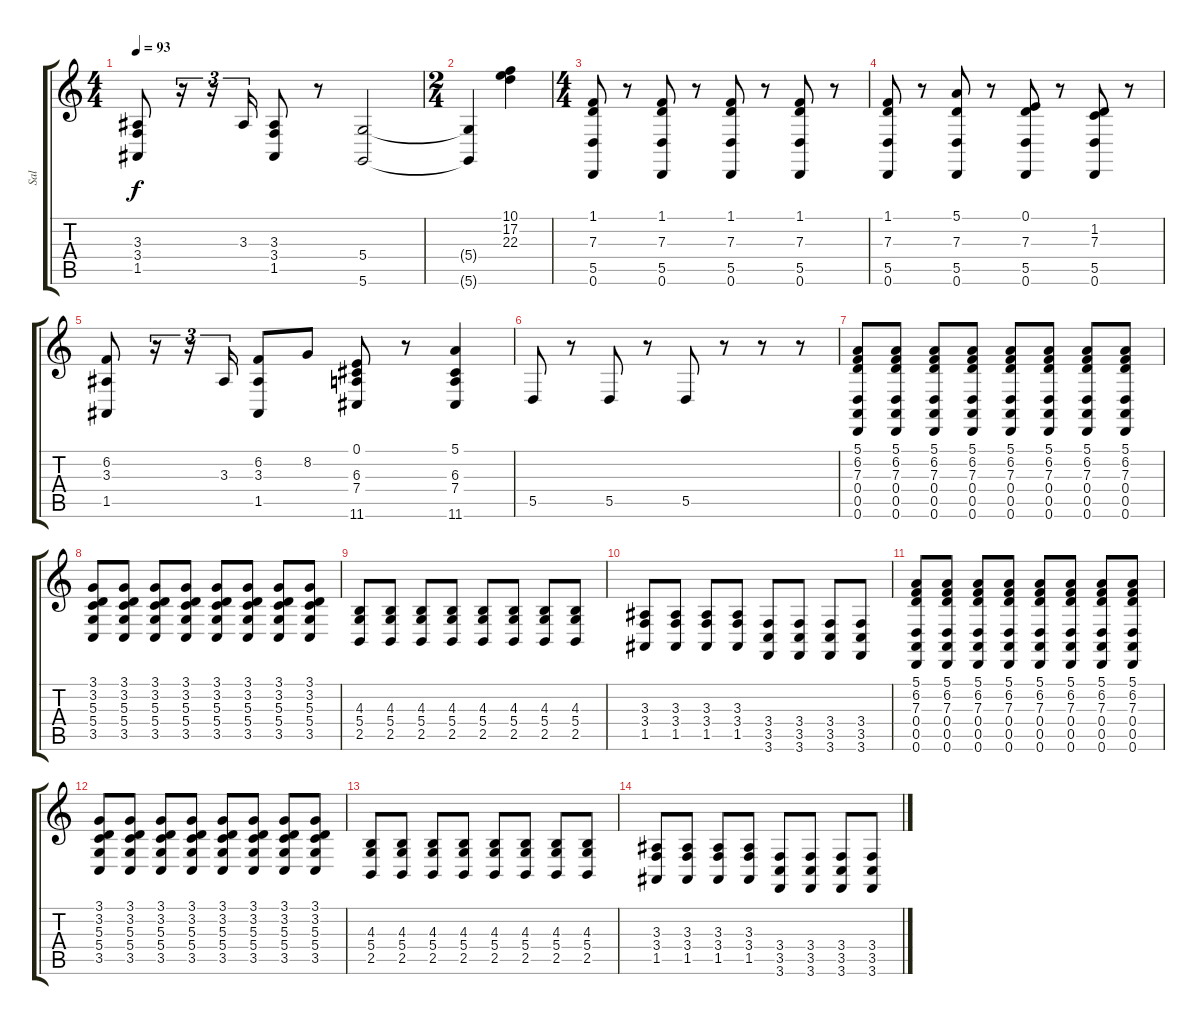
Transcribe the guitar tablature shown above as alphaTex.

\track ("Sal" "Sal") {instrument drawbarorgan}
\staff {score tabs}
\tuning (E4 B3 G3 D3 A2 D2) {hide}
\ts (4 4)
\tempo 93
\clef g2
\ks c
(3.3 3.4 1.5).8{dy f} r.16{tu (3 2)} r.16{tu (3 2)} 3.3.16{tu (3 2)} (3.3 3.4 1.5).8 r.8 (5.4 5.6).2 |
\ts (2 4)
(5.4{t} 5.6{t}).4 (10.1 17.2 22.3).4 |
\ts (4 4)
(1.1 7.3 5.5 0.6).8 r.8 (1.1 7.3 5.5 0.6).8 r.8 (1.1 7.3 5.5 0.6).8 r.8 (1.1 7.3 5.5 0.6).8 r.8 |
(1.1 7.3 5.5 0.6).8 r.8 (5.1 7.3 5.5 0.6).8 r.8 (0.1 7.3 5.5 0.6).8 r.8 (1.2 7.3 5.5 0.6).8 r.8 |
(6.2 3.3 1.5).8 r.16{tu (3 2)} r.16{tu (3 2)} 3.3.16{tu (3 2)} (6.2 3.3 1.5).8 8.2.8 (0.1 6.3 7.4 11.6).8 r.8 (5.1 6.3 7.4 11.6).4 |
5.5.8 r.8 5.5.8 r.8 5.5.8 r.8 r.8 r.8 |
(5.1 6.2 7.3 0.4 0.5 0.6).8{instrument distortionguitar} (5.1 6.2 7.3 0.4 0.5 0.6).8 (5.1 6.2 7.3 0.4 0.5 0.6).8 (5.1 6.2 7.3 0.4 0.5 0.6).8 (5.1 6.2 7.3 0.4 0.5 0.6).8 (5.1 6.2 7.3 0.4 0.5 0.6).8 (5.1 6.2 7.3 0.4 0.5 0.6).8 (5.1 6.2 7.3 0.4 0.5 0.6).8 |
(3.1 3.2 5.3 5.4 3.5).8 (3.1 3.2 5.3 5.4 3.5).8 (3.1 3.2 5.3 5.4 3.5).8 (3.1 3.2 5.3 5.4 3.5).8 (3.1 3.2 5.3 5.4 3.5).8 (3.1 3.2 5.3 5.4 3.5).8 (3.1 3.2 5.3 5.4 3.5).8 (3.1 3.2 5.3 5.4 3.5).8 |
(4.3 5.4 2.5).8 (4.3 5.4 2.5).8 (4.3 5.4 2.5).8 (4.3 5.4 2.5).8 (4.3 5.4 2.5).8 (4.3 5.4 2.5).8 (4.3 5.4 2.5).8 (4.3 5.4 2.5).8 |
(3.3 3.4 1.5).8 (3.3 3.4 1.5).8 (3.3 3.4 1.5).8 (3.3 3.4 1.5).8 (3.4 3.5 3.6).8 (3.4 3.5 3.6).8 (3.4 3.5 3.6).8 (3.4 3.5 3.6).8 |
(5.1 6.2 7.3 0.4 0.5 0.6).8 (5.1 6.2 7.3 0.4 0.5 0.6).8 (5.1 6.2 7.3 0.4 0.5 0.6).8 (5.1 6.2 7.3 0.4 0.5 0.6).8 (5.1 6.2 7.3 0.4 0.5 0.6).8 (5.1 6.2 7.3 0.4 0.5 0.6).8 (5.1 6.2 7.3 0.4 0.5 0.6).8 (5.1 6.2 7.3 0.4 0.5 0.6).8 |
(3.1 3.2 5.3 5.4 3.5).8 (3.1 3.2 5.3 5.4 3.5).8 (3.1 3.2 5.3 5.4 3.5).8 (3.1 3.2 5.3 5.4 3.5).8 (3.1 3.2 5.3 5.4 3.5).8 (3.1 3.2 5.3 5.4 3.5).8 (3.1 3.2 5.3 5.4 3.5).8 (3.1 3.2 5.3 5.4 3.5).8 |
(4.3 5.4 2.5).8 (4.3 5.4 2.5).8 (4.3 5.4 2.5).8 (4.3 5.4 2.5).8 (4.3 5.4 2.5).8 (4.3 5.4 2.5).8 (4.3 5.4 2.5).8 (4.3 5.4 2.5).8 |
(3.3 3.4 1.5).8 (3.3 3.4 1.5).8 (3.3 3.4 1.5).8 (3.3 3.4 1.5).8 (3.4 3.5 3.6).8 (3.4 3.5 3.6).8 (3.4 3.5 3.6).8 (3.4 3.5 3.6).8
